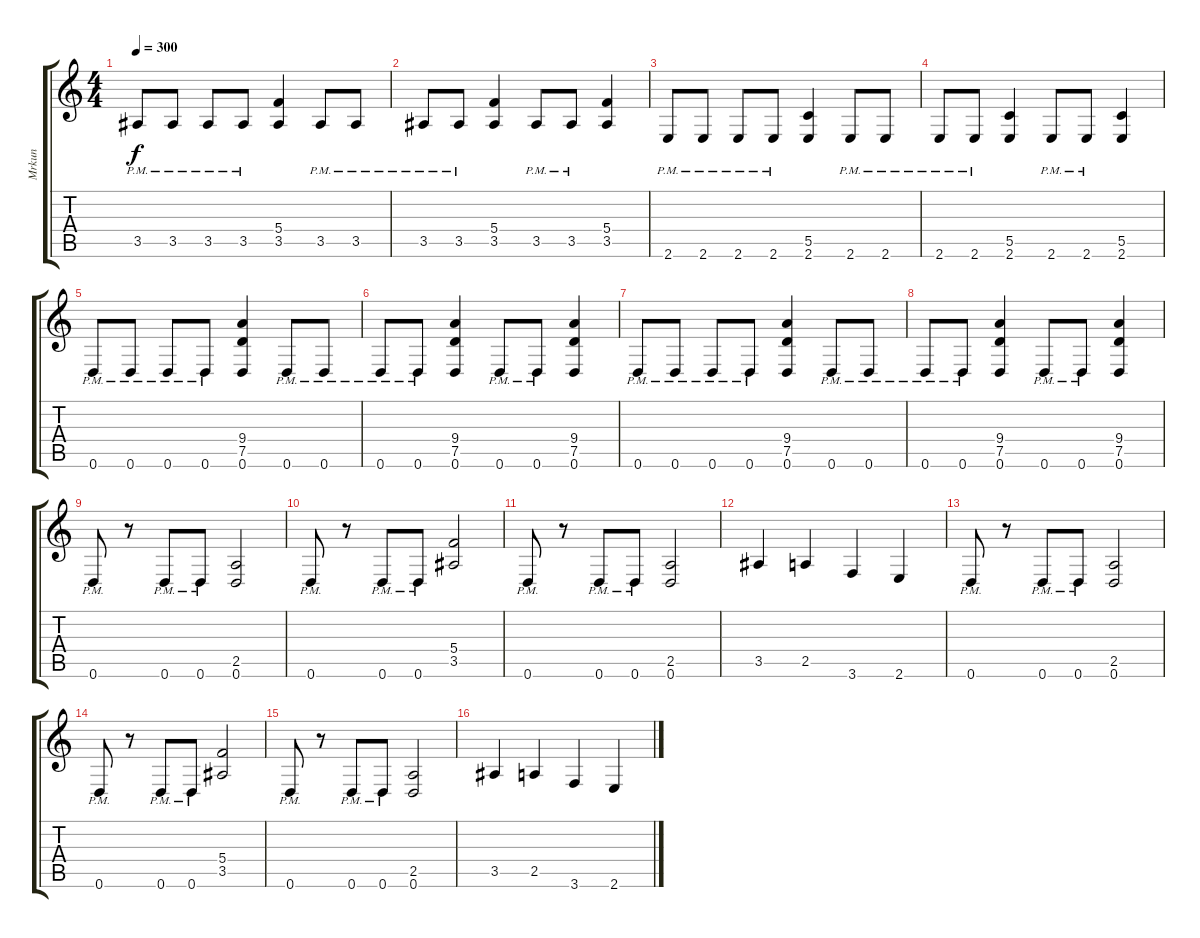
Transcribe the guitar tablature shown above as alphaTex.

\track ("Mrkun" "Mrkun") {instrument distortionguitar}
\staff {score tabs}
\tuning (D4 A3 F3 C3 G2 D2) {hide}
\ts (4 4)
\tempo 300
\clef g2
\ks c
3.5{pm}.8{dy f} 3.5{pm}.8 3.5{pm}.8 3.5{pm}.8 (5.4 3.5).4 3.5{pm}.8 3.5{pm}.8 |
3.5{pm}.8 3.5{pm}.8 (5.4 3.5).4 3.5{pm}.8 3.5{pm}.8 (5.4 3.5).4 |
2.6{pm}.8 2.6{pm}.8 2.6{pm}.8 2.6{pm}.8 (5.5 2.6).4 2.6{pm}.8 2.6{pm}.8 |
2.6{pm}.8 2.6{pm}.8 (5.5 2.6).4 2.6{pm}.8 2.6{pm}.8 (5.5 2.6).4 |
0.6{pm}.8 0.6{pm}.8 0.6{pm}.8 0.6{pm}.8 (9.4 7.5 0.6).4 0.6{pm}.8 0.6{pm}.8 |
0.6{pm}.8 0.6{pm}.8 (9.4 7.5 0.6).4 0.6{pm}.8 0.6{pm}.8 (9.4 7.5 0.6).4 |
0.6{pm}.8 0.6{pm}.8 0.6{pm}.8 0.6{pm}.8 (9.4 7.5 0.6).4 0.6{pm}.8 0.6{pm}.8 |
0.6{pm}.8 0.6{pm}.8 (9.4 7.5 0.6).4 0.6{pm}.8 0.6{pm}.8 (9.4 7.5 0.6).4 |
0.6{pm}.8 r.8 0.6{pm}.8 0.6{pm}.8 (2.5 0.6).2 |
0.6{pm}.8 r.8 0.6{pm}.8 0.6{pm}.8 (5.4 3.5).2 |
0.6{pm}.8 r.8 0.6{pm}.8 0.6{pm}.8 (2.5 0.6).2 |
3.5.4 2.5.4 3.6.4 2.6.4 |
0.6{pm}.8 r.8 0.6{pm}.8 0.6{pm}.8 (2.5 0.6).2 |
0.6{pm}.8 r.8 0.6{pm}.8 0.6{pm}.8 (5.4 3.5).2 |
0.6{pm}.8 r.8 0.6{pm}.8 0.6{pm}.8 (2.5 0.6).2 |
3.5.4 2.5.4 3.6.4 2.6.4
